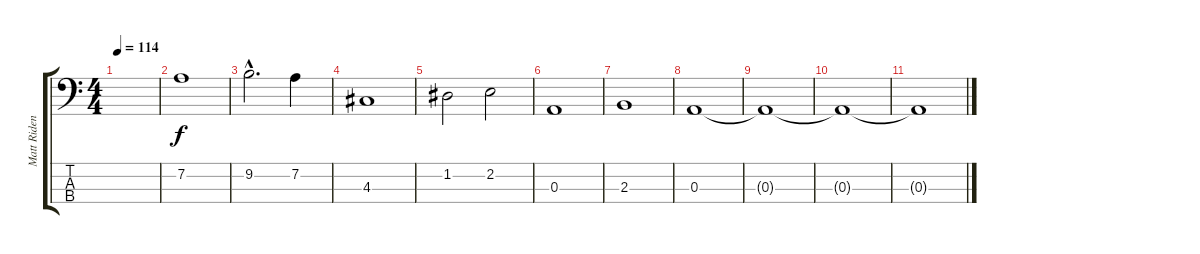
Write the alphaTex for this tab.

\track ("Matt Ridenour (Bass)" "Matt Riden") {instrument electricbassfinger}
\staff {score tabs}
\tuning (G2 D2 A1 E1) {hide}
\ts (4 4)
\tempo 114
\clef f4
\ks c
|
7.2.1 |
9.2{hac}.2{d} 7.2.4 |
4.3.1 |
1.2.2 2.2.2 |
0.3.1 |
2.3.1 |
0.3.1 |
0.3{t}.1 |
0.3{t}.1 |
0.3{t}.1
